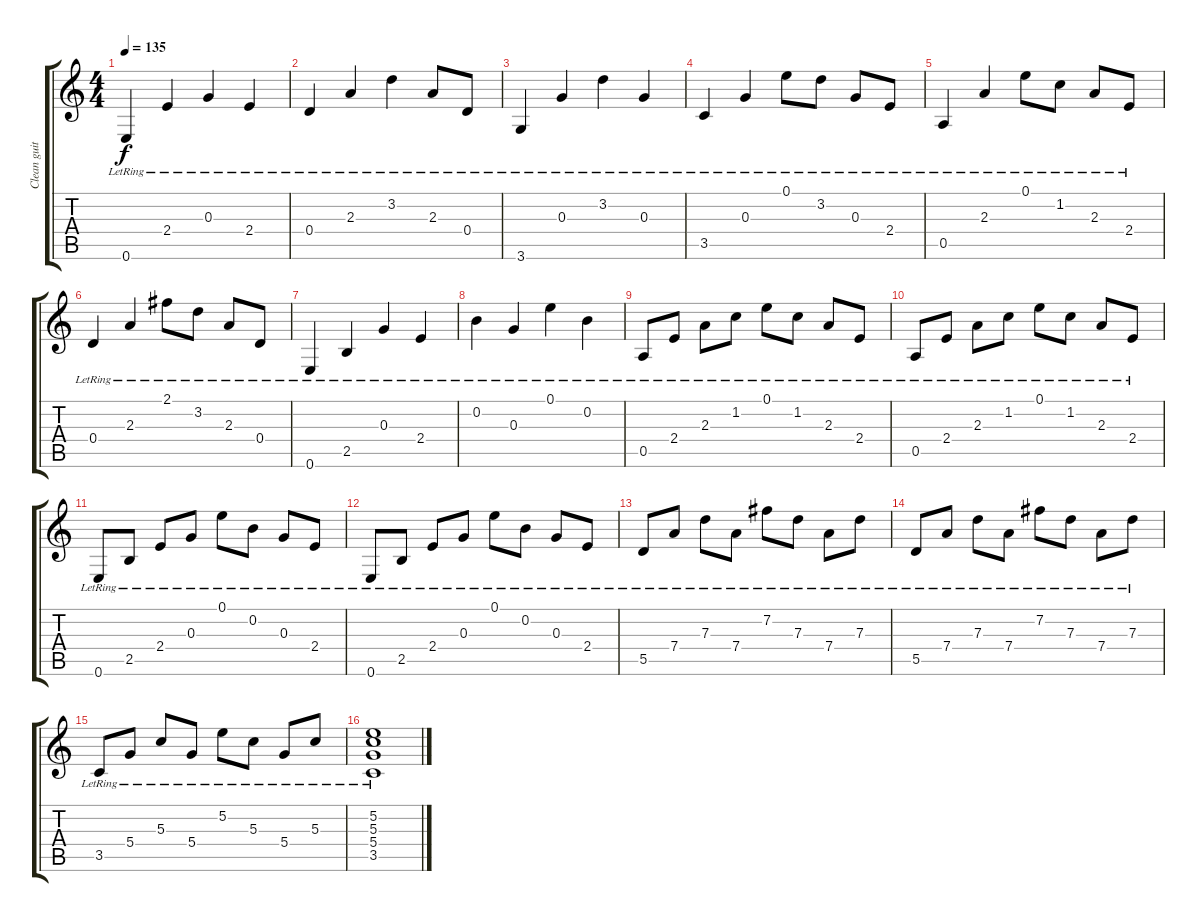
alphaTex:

\track ("Clean guitar (effect)" "Clean guit") {instrument acousticguitarsteel}
\staff {score tabs}
\tuning (E4 B3 G3 D3 A2 E2) {hide}
\ts (4 4)
\tempo 135
\clef g2
\ks c
0.6{lr}.4{dy f} 2.4{lr}.4 0.3{lr}.4 2.4{lr}.4 |
0.4{lr}.4 2.3{lr}.4 3.2{lr}.4 2.3{lr}.8 0.4{lr}.8 |
3.6{lr}.4 0.3{lr}.4 3.2{lr}.4 0.3{lr}.4 |
3.5{lr}.4 0.3{lr}.4 0.1{lr}.8 3.2{lr}.8 0.3{lr}.8 2.4{lr}.8 |
0.5{lr}.4 2.3{lr}.4 0.1{lr}.8 1.2{lr}.8 2.3{lr}.8 2.4{lr}.8 |
0.4{lr}.4 2.3{lr}.4 2.1{lr}.8 3.2{lr}.8 2.3{lr}.8 0.4{lr}.8 |
0.6{lr}.4 2.5{lr}.4 0.3{lr}.4 2.4{lr}.4 |
0.2{lr}.4 0.3{lr}.4 0.1{lr}.4 0.2{lr}.4 |
0.5{lr}.8 2.4{lr}.8 2.3{lr}.8 1.2{lr}.8 0.1{lr}.8 1.2{lr}.8 2.3{lr}.8 2.4{lr}.8 |
0.5{lr}.8 2.4{lr}.8 2.3{lr}.8 1.2{lr}.8 0.1{lr}.8 1.2{lr}.8 2.3{lr}.8 2.4{lr}.8 |
0.6{lr}.8 2.5{lr}.8 2.4{lr}.8 0.3{lr}.8 0.1{lr}.8 0.2{lr}.8 0.3{lr}.8 2.4{lr}.8 |
0.6{lr}.8 2.5{lr}.8 2.4{lr}.8 0.3{lr}.8 0.1{lr}.8 0.2{lr}.8 0.3{lr}.8 2.4{lr}.8 |
5.5{lr}.8 7.4{lr}.8 7.3{lr}.8 7.4{lr}.8 7.2{lr}.8 7.3{lr}.8 7.4{lr}.8 7.3{lr}.8 |
5.5{lr}.8 7.4{lr}.8 7.3{lr}.8 7.4{lr}.8 7.2{lr}.8 7.3{lr}.8 7.4{lr}.8 7.3{lr}.8 |
3.5{lr}.8 5.4{lr}.8 5.3{lr}.8 5.4{lr}.8 5.2{lr}.8 5.3{lr}.8 5.4{lr}.8 5.3{lr}.8 |
(5.2{lr} 5.3{lr} 5.4{lr} 3.5{lr}).1
